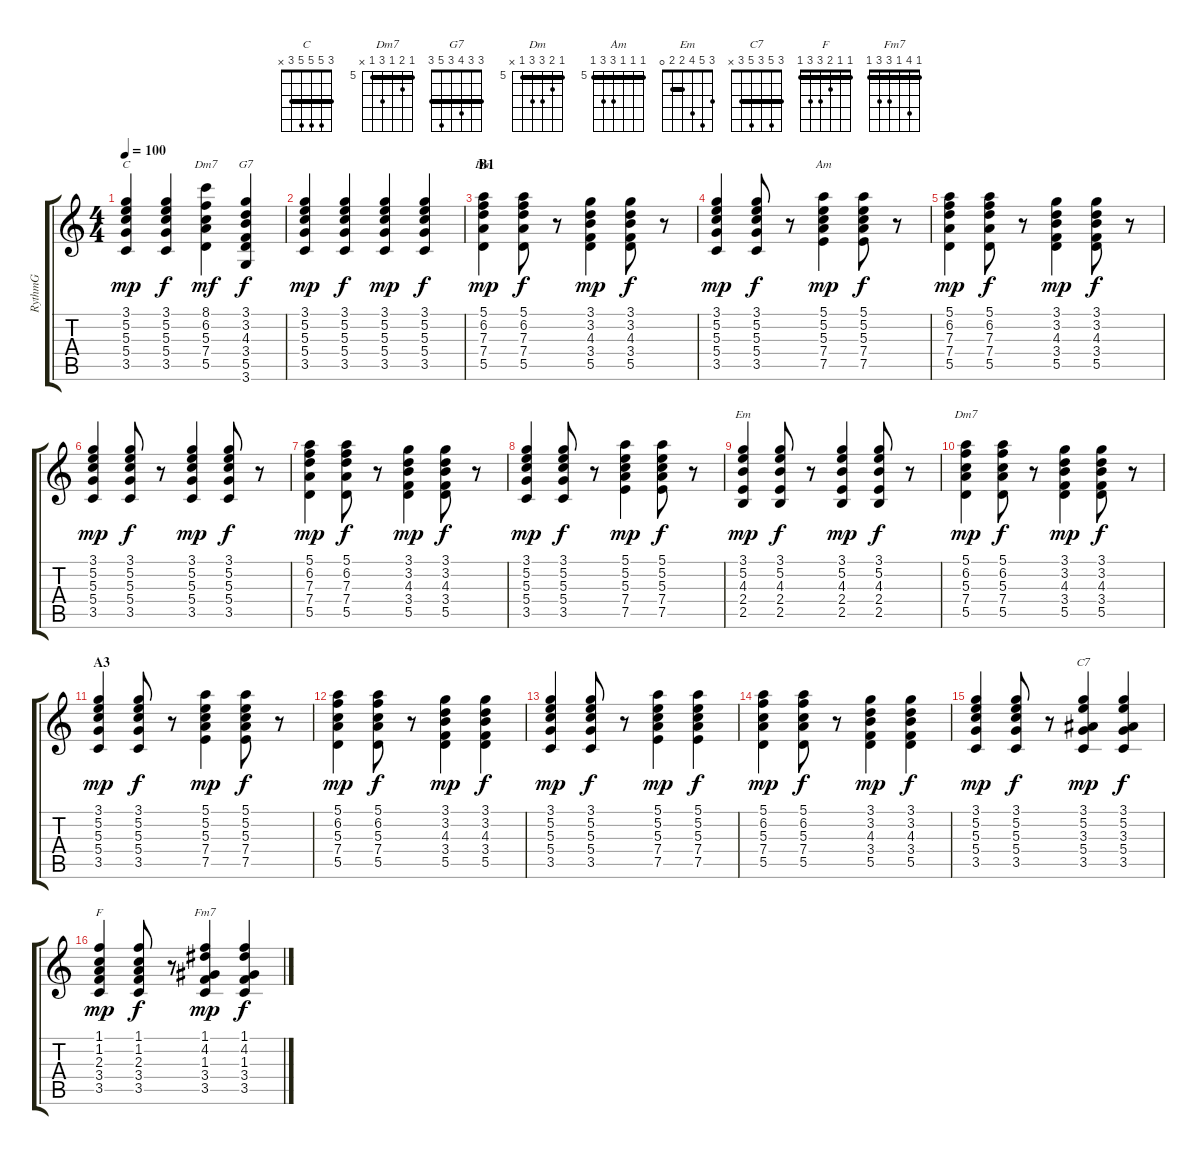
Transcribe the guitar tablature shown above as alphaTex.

\track ("RythmG" "RythmG") {instrument acousticguitarnylon}
\staff {score tabs}
\tuning (E4 B3 G3 D3 A2 E2) {hide}
\chord ("C" 3 5 5 5 3 x) {barre 3}
\chord ("Dm7" 8 6 5 7 5 x) {firstfret 5 barre 5}
\chord ("G7" 3 3 4 3 5 3) {barre 3}
\chord ("Dm" 5 6 7 7 5 x) {firstfret 5 barre 5}
\chord ("Am" 5 5 5 7 7 5) {firstfret 5 barre 5}
\chord ("Em" 3 5 4 2 2 0) {barre 2}
\chord ("Dm7" 5 6 5 7 5 x) {firstfret 5 barre 5}
\chord ("C7" 3 5 3 5 3 x) {barre 3}
\chord ("F" 1 1 2 3 3 1) {barre 1}
\chord ("Fm7" 1 4 1 3 3 1) {barre 1}
\ts (4 4)
\tempo 100
\clef g2
\ks c
(3.1 5.2 5.3 5.4 3.5).4{ch "C" dy mp} (3.1 5.2 5.3 5.4 3.5).4{dy f} (8.1 6.2 5.3 7.4 5.5).4{ch "Dm7" dy mf} (3.1 3.2 4.3 3.4 5.5 3.6).4{ch "G7" dy f} |
(3.1 5.2 5.3 5.4 3.5).4{dy mp} (3.1 5.2 5.3 5.4 3.5).4{dy f} (3.1 5.2 5.3 5.4 3.5).4{dy mp} (3.1 5.2 5.3 5.4 3.5).4{dy f} |
\section ("" "B1")
(5.1 6.2 7.3 7.4 5.5).4{ch "Dm" dy mp} (5.1 6.2 7.3 7.4 5.5).8{dy f} r.8 (3.1 3.2 4.3 3.4 5.5).4{dy mp} (3.1 3.2 4.3 3.4 5.5).8{dy f} r.8 |
(3.1 5.2 5.3 5.4 3.5).4{dy mp} (3.1 5.2 5.3 5.4 3.5).8{dy f} r.8 (5.1 5.2 5.3 7.4 7.5).4{ch "Am" dy mp} (5.1 5.2 5.3 7.4 7.5).8{dy f} r.8 |
(5.1 6.2 7.3 7.4 5.5).4{dy mp} (5.1 6.2 7.3 7.4 5.5).8{dy f} r.8 (3.1 3.2 4.3 3.4 5.5).4{dy mp} (3.1 3.2 4.3 3.4 5.5).8{dy f} r.8 |
(3.1 5.2 5.3 5.4 3.5).4{dy mp} (3.1 5.2 5.3 5.4 3.5).8{dy f} r.8 (3.1 5.2 5.3 5.4 3.5).4{dy mp} (3.1 5.2 5.3 5.4 3.5).8{dy f} r.8 |
(5.1 6.2 7.3 7.4 5.5).4{dy mp} (5.1 6.2 7.3 7.4 5.5).8{dy f} r.8 (3.1 3.2 4.3 3.4 5.5).4{dy mp} (3.1 3.2 4.3 3.4 5.5).8{dy f} r.8 |
(3.1 5.2 5.3 5.4 3.5).4{dy mp} (3.1 5.2 5.3 5.4 3.5).8{dy f} r.8 (5.1 5.2 5.3 7.4 7.5).4{dy mp} (5.1 5.2 5.3 7.4 7.5).8{dy f} r.8 |
(3.1 5.2 4.3 2.4 2.5).4{ch "Em" dy mp} (3.1 5.2 4.3 2.4 2.5).8{dy f} r.8 (3.1 5.2 4.3 2.4 2.5).4{dy mp} (3.1 5.2 4.3 2.4 2.5).8{dy f} r.8 |
(5.1 6.2 5.3 7.4 5.5).4{ch "Dm7" dy mp} (5.1 6.2 5.3 7.4 5.5).8{dy f} r.8 (3.1 3.2 4.3 3.4 5.5).4{dy mp} (3.1 3.2 4.3 3.4 5.5).8{dy f} r.8 |
\section ("" "A3")
(3.1 5.2 5.3 5.4 3.5).4{dy mp} (3.1 5.2 5.3 5.4 3.5).8{dy f} r.8 (5.1 5.2 5.3 7.4 7.5).4{dy mp} (5.1 5.2 5.3 7.4 7.5).8{dy f} r.8 |
(5.1 6.2 5.3 7.4 5.5).4{dy mp} (5.1 6.2 5.3 7.4 5.5).8{dy f} r.8 (3.1 3.2 4.3 3.4 5.5).4{dy mp} (3.1 3.2 4.3 3.4 5.5).4{dy f} |
(3.1 5.2 5.3 5.4 3.5).4{dy mp} (3.1 5.2 5.3 5.4 3.5).8{dy f} r.8 (5.1 5.2 5.3 7.4 7.5).4{dy mp} (5.1 5.2 5.3 7.4 7.5).4{dy f} |
(5.1 6.2 5.3 7.4 5.5).4{dy mp} (5.1 6.2 5.3 7.4 5.5).8{dy f} r.8 (3.1 3.2 4.3 3.4 5.5).4{dy mp} (3.1 3.2 4.3 3.4 5.5).4{dy f} |
(3.1 5.2 5.3 5.4 3.5).4{dy mp} (3.1 5.2 5.3 5.4 3.5).8{dy f} r.8 (3.1 5.2 3.3 5.4 3.5).4{ch "C7" dy mp} (3.1 5.2 3.3 5.4 3.5).4{dy f} |
(1.1 1.2 2.3 3.4 3.5).4{ch "F" dy mp} (1.1 1.2 2.3 3.4 3.5).8{dy f} r.8 (1.1 4.2 1.3 3.4 3.5).4{ch "Fm7" dy mp} (1.1 4.2 1.3 3.4 3.5).4{dy f}
